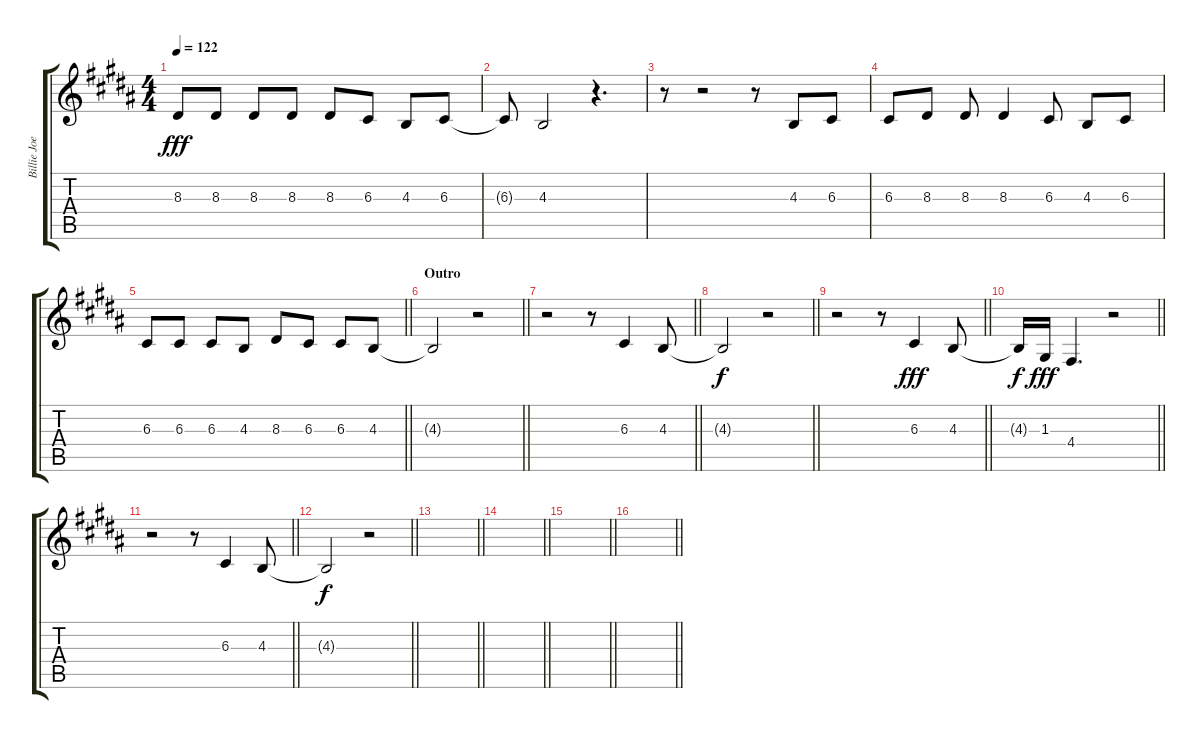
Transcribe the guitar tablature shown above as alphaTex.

\track ("Billie Joe Vocals" "Billie Joe") {instrument lead2sawtooth}
\staff {score tabs}
\tuning (E4 B3 G3 D3 A2 E2) {hide}
\ts (4 4)
\tempo 122
\clef g2
\ks b
8.3.8{dy fff} 8.3.8 8.3.8 8.3.8 8.3.8 6.3.8 4.3.8 6.3.8 |
6.3{t}.8 4.3.2 r.4{d} |
r.8 r.2 r.8 4.3.8 6.3.8 |
6.3.8 8.3.8 8.3.8 8.3.4 6.3.8 4.3.8 6.3.8 |
\barLineRight lightlight
6.3.8 6.3.8 6.3.8 4.3.8 8.3.8 6.3.8 6.3.8 4.3.8 |
\section ("" "Outro")
\barLineRight lightlight
4.3{t}.2 r.2 |
\barLineRight lightlight
r.2 r.8 6.3.4 4.3.8 |
\barLineRight lightlight
4.3{t}.2{dy f} r.2 |
\barLineRight lightlight
r.2 r.8 6.3.4{dy fff} 4.3.8 |
\barLineRight lightlight
4.3{t}.16{dy f} 1.3.16{dy fff} 4.4.4{d} r.2 |
\barLineRight lightlight
r.2 r.8 6.3.4 4.3.8 |
\barLineRight lightlight
4.3{t}.2{dy f} r.2 |
\barLineRight lightlight
|
\barLineRight lightlight
|
\barLineRight lightlight
|
\barLineRight lightlight
